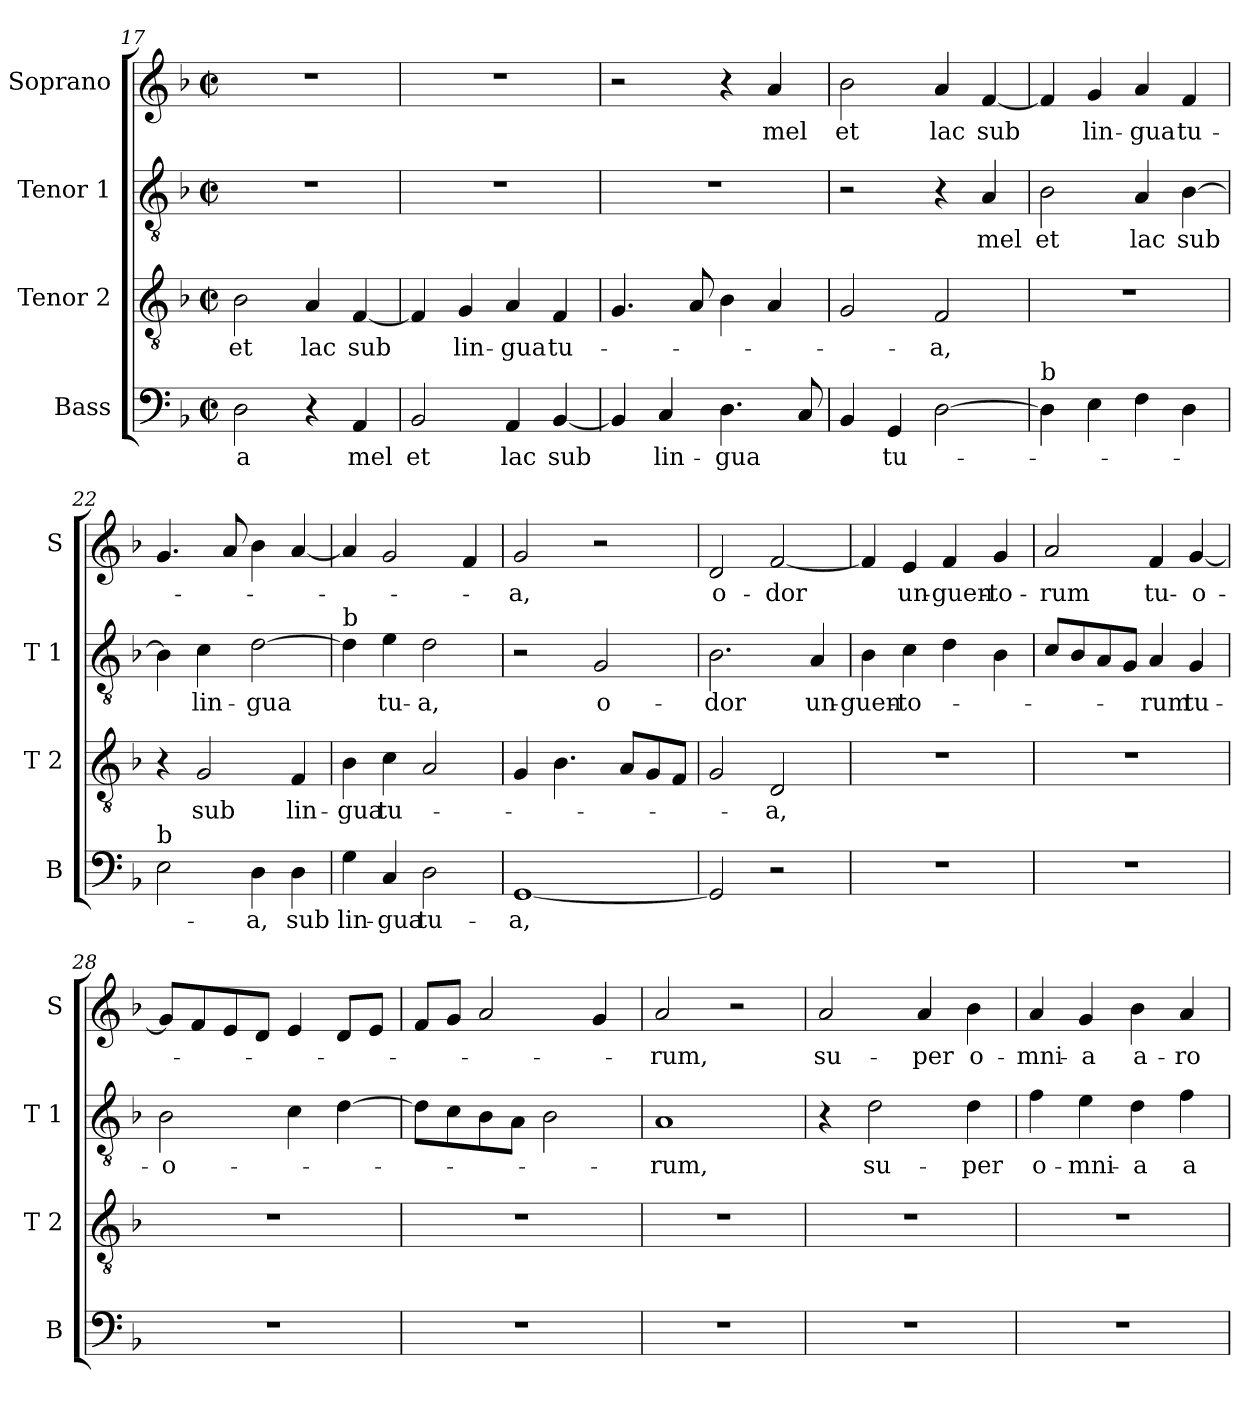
**kern	**text	**kern	**text	**kern	**text	**kern	**text
*part4	*part4	*part3	*part3	*part2	*part2	*part1	*part1
*staff4	*staff4	*staff3	*staff3	*staff2	*staff2	*staff1	*staff1
*I"Bass	*	*I"Tenor 2	*	*I"Tenor 1	*	*I"Soprano	*
*I'B	*	*I'T 2	*	*I'T 1	*	*I'S	*
*clefF4	*	*clefGv2	*	*clefGv2	*	*clefG2	*
*k[b-]	*	*k[b-]	*	*k[b-]	*	*k[b-]	*
*F:	*	*F:	*	*F:	*	*F:	*
*M2/2	*	*M2/2	*	*M2/2	*	*M2/2	*
*met(c|)	*	*met(c|)	*	*met(c|)	*	*met(c|)	*
=17	=17	=17	=17	=17	=17	=17	=17
2D\	-a	2B-\	et	1r	.	1r	.
4r	.	4A/	lac	.	.	.	.
4AA/	mel	[4F/	sub	.	.	.	.
=18	=18	=18	=18	=18	=18	=18	=18
2BB-/	et	4F/]	.	1r	.	1r	.
.	.	4G/	lin-	.	.	.	.
4AA/	lac	4A/	-gua	.	.	.	.
[4BB-/	sub	4F/	tu-	.	.	.	.
=19	=19	=19	=19	=19	=19	=19	=19
4BB-/]	.	4.G/	.	1r	.	2r	.
4C/	lin-	.	.	.	.	.	.
.	.	8A/	.	.	.	.	.
4.D\	-gua	4B-\	.	.	.	4r	.
.	.	4A/	.	.	.	4a/	mel
8C/	.	.	.	.	.	.	.
!!LO:PB:g=z
=20	=20	=20	=20	=20	=20	=20	=20
4BB-/	.	2G/	.	2r	.	2b-\	et
4GG/	tu-	.	.	.	.	.	.
[2D\	.	2F/	-a,	4r	.	4a/	lac
.	.	.	.	4A/	mel	[4f/	sub
=21	=21	=21	=21	=21	=21	=21	=21
!LO:TX:a:t=b	!	!	!	!	!	!	!
4D\]	.	1r	.	2B-\	et	4f/]	.
4E\	.	.	.	.	.	4g/	lin-
4F\	.	.	.	4A/	lac	4a/	-gua
4D\	.	.	.	[4B-\	sub	4f/	tu-
=22	=22	=22	=22	=22	=22	=22	=22
!LO:TX:a:t=b	!	!	!	!	!	!	!
2E\	.	4r	.	4B-\]	.	4.g/	.
.	.	2G/	sub	4c\	lin-	.	.
.	.	.	.	.	.	8a/	.
4D\	-a,	.	.	[2d\	-gua	4b-\	.
4D\	sub	4F/	lin-	.	.	[4a/	.
=23	=23	=23	=23	=23	=23	=23	=23
!	!	!	!	!LO:TX:a:t=b	!	!	!
4G\	lin-	4B-\	-gua	4d\]	.	4a/]	.
4C/	-gua	4c\	tu-	4e\	tu-	2g/	.
2D\	tu-	2A/	.	2d\	-a,	.	.
.	.	.	.	.	.	4f/	.
=24	=24	=24	=24	=24	=24	=24	=24
[1GG	-a,	4G/	.	2r	.	2g/	-a,
.	.	4.B-\	.	.	.	.	.
.	.	.	.	2G/	o-	2r	.
.	.	8A/L	.	.	.	.	.
.	.	8G/	.	.	.	.	.
.	.	8F/J	.	.	.	.	.
=25	=25	=25	=25	=25	=25	=25	=25
2GG/]	.	2G/	.	2.B-\	-dor	2d/	o-
2r	.	2D/	-a,	.	.	[2f/	-dor
.	.	.	.	4A/	un-	.	.
!!LO:LB:g=z
=26	=26	=26	=26	=26	=26	=26	=26
1r	.	1r	.	4B-\	-guen-	4f/]	.
.	.	.	.	4c\	-to-	4e/	un-
.	.	.	.	4d\	.	4f/	-guen-
.	.	.	.	4B-\	.	4g/	-to-
=27	=27	=27	=27	=27	=27	=27	=27
1r	.	1r	.	8c/L	.	2a/	-rum
.	.	.	.	8B-/	.	.	.
.	.	.	.	8A/	.	.	.
.	.	.	.	8G/J	.	.	.
.	.	.	.	4A/	-rum	4f/	tu-
.	.	.	.	4G/	tu-	[4g/	-o-
=28	=28	=28	=28	=28	=28	=28	=28
1r	.	1r	.	2B-\	-o-	8g/L]	.
.	.	.	.	.	.	8f/	.
.	.	.	.	.	.	8e/	.
.	.	.	.	.	.	8d/J	.
.	.	.	.	4c\	.	4e/	.
.	.	.	.	[4d\	.	8d/L	.
.	.	.	.	.	.	8e/J	.
=29	=29	=29	=29	=29	=29	=29	=29
1r	.	1r	.	8d\L]	.	8f/L	.
.	.	.	.	8c\	.	8g/J	.
.	.	.	.	8B-\	.	2a/	.
.	.	.	.	8A\J	.	.	.
.	.	.	.	2B-\	.	.	.
.	.	.	.	.	.	4g/	.
=30	=30	=30	=30	=30	=30	=30	=30
1r	.	1r	.	1A	-rum,	2a/	-rum,
.	.	.	.	.	.	2r	.
=31	=31	=31	=31	=31	=31	=31	=31
1r	.	1r	.	4r	.	2a/	su-
.	.	.	.	2d\	su-	.	.
.	.	.	.	.	.	4a/	-per
.	.	.	.	4d\	-per	4b-\	o-
!!LO:LB:g=z
=32	=32	=32	=32	=32	=32	=32	=32
1r	.	1r	.	4f\	o-	4a/	-mni-
.	.	.	.	4e\	-mni-	4g/	-a
.	.	.	.	4d\	-a	4b-\	a-
.	.	.	.	4f\	a-	4a/	-ro-
=	=	=	=	=	=	=	=
*-	*-	*-	*-	*-	*-	*-	*-
